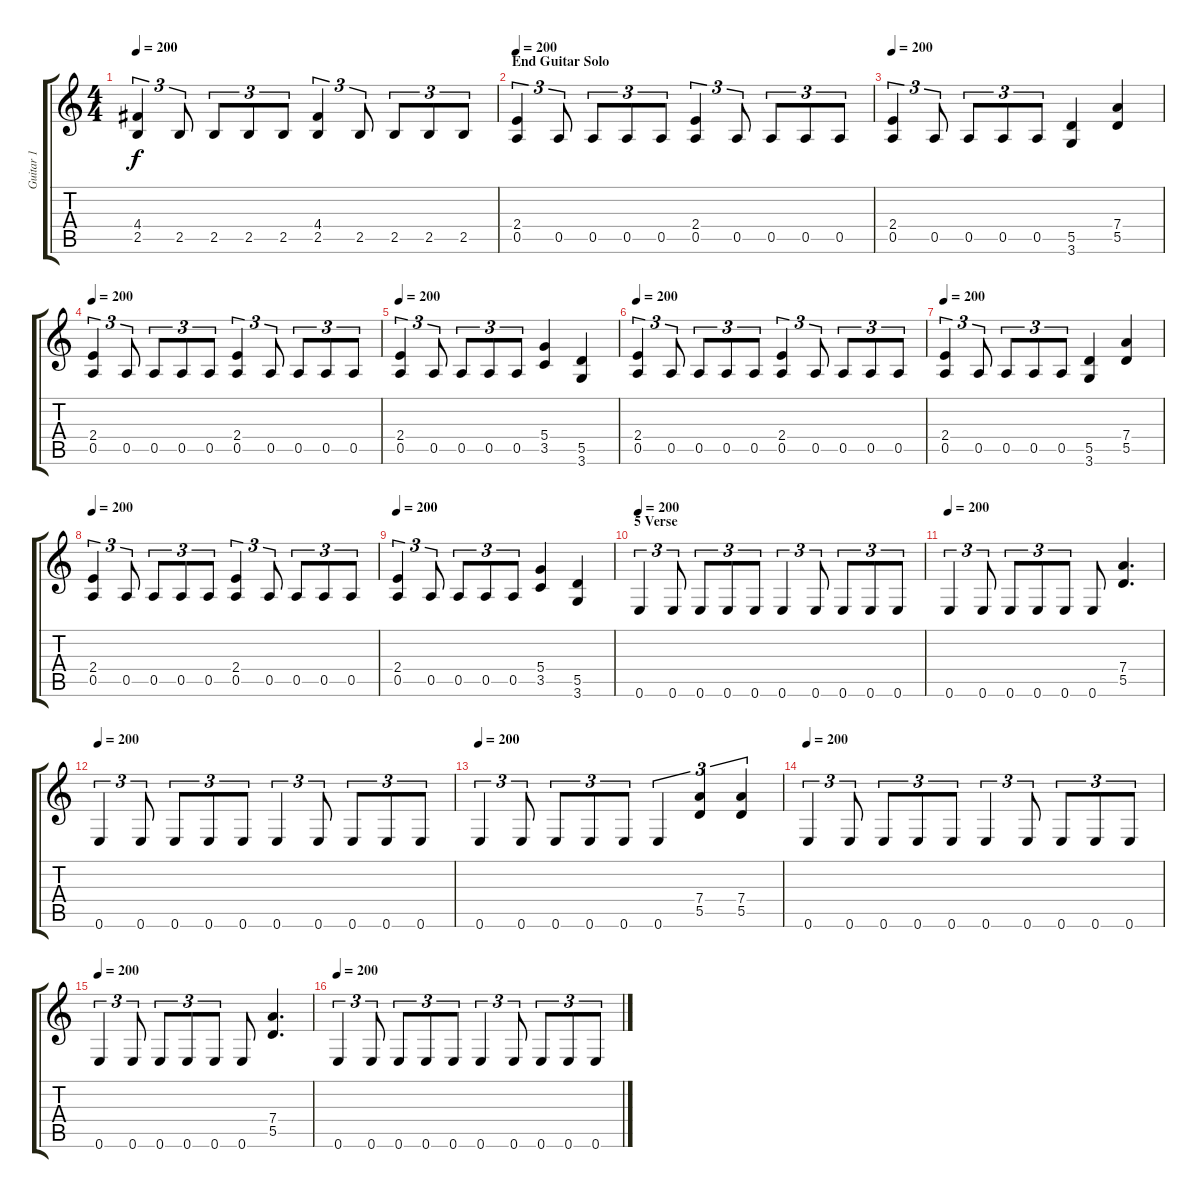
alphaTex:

\track ("Guitar 1" "Guitar 1") {instrument distortionguitar}
\staff {score tabs}
\tuning (E4 B3 G3 D3 A2 E2) {hide}
\ts (4 4)
\tempo 200
\clef g2
\ks c
(4.4 2.5).4{tu (3 2) dy f} 2.5.8{tu (3 2)} 2.5.8{tu (3 2)} 2.5.8{tu (3 2)} 2.5.8{tu (3 2)} (4.4 2.5).4{tu (3 2)} 2.5.8{tu (3 2)} 2.5.8{tu (3 2)} 2.5.8{tu (3 2)} 2.5.8{tu (3 2)} |
\section ("" "End Guitar Solo")
\tempo 200
(2.4 0.5).4{tu (3 2) volume 13} 0.5.8{tu (3 2)} 0.5.8{tu (3 2)} 0.5.8{tu (3 2)} 0.5.8{tu (3 2)} (2.4 0.5).4{tu (3 2)} 0.5.8{tu (3 2)} 0.5.8{tu (3 2)} 0.5.8{tu (3 2)} 0.5.8{tu (3 2)} |
\tempo 200
(2.4 0.5).4{tu (3 2)} 0.5.8{tu (3 2)} 0.5.8{tu (3 2)} 0.5.8{tu (3 2)} 0.5.8{tu (3 2)} (5.5 3.6).4 (7.4 5.5).4 |
\tempo 200
(2.4 0.5).4{tu (3 2)} 0.5.8{tu (3 2)} 0.5.8{tu (3 2)} 0.5.8{tu (3 2)} 0.5.8{tu (3 2)} (2.4 0.5).4{tu (3 2)} 0.5.8{tu (3 2)} 0.5.8{tu (3 2)} 0.5.8{tu (3 2)} 0.5.8{tu (3 2)} |
\tempo 200
(2.4 0.5).4{tu (3 2)} 0.5.8{tu (3 2)} 0.5.8{tu (3 2)} 0.5.8{tu (3 2)} 0.5.8{tu (3 2)} (5.4 3.5).4 (5.5 3.6).4 |
\tempo 200
(2.4 0.5).4{tu (3 2)} 0.5.8{tu (3 2)} 0.5.8{tu (3 2)} 0.5.8{tu (3 2)} 0.5.8{tu (3 2)} (2.4 0.5).4{tu (3 2)} 0.5.8{tu (3 2)} 0.5.8{tu (3 2)} 0.5.8{tu (3 2)} 0.5.8{tu (3 2)} |
\tempo 200
(2.4 0.5).4{tu (3 2)} 0.5.8{tu (3 2)} 0.5.8{tu (3 2)} 0.5.8{tu (3 2)} 0.5.8{tu (3 2)} (5.5 3.6).4 (7.4 5.5).4 |
\tempo 200
(2.4 0.5).4{tu (3 2)} 0.5.8{tu (3 2)} 0.5.8{tu (3 2)} 0.5.8{tu (3 2)} 0.5.8{tu (3 2)} (2.4 0.5).4{tu (3 2)} 0.5.8{tu (3 2)} 0.5.8{tu (3 2)} 0.5.8{tu (3 2)} 0.5.8{tu (3 2)} |
\tempo 200
(2.4 0.5).4{tu (3 2)} 0.5.8{tu (3 2)} 0.5.8{tu (3 2)} 0.5.8{tu (3 2)} 0.5.8{tu (3 2)} (5.4 3.5).4 (5.5 3.6).4 |
\section ("" "5 Verse")
\tempo 200
0.6.4{tu (3 2)} 0.6.8{tu (3 2)} 0.6.8{tu (3 2)} 0.6.8{tu (3 2)} 0.6.8{tu (3 2)} 0.6.4{tu (3 2)} 0.6.8{tu (3 2)} 0.6.8{tu (3 2)} 0.6.8{tu (3 2)} 0.6.8{tu (3 2)} |
\tempo 200
0.6.4{tu (3 2)} 0.6.8{tu (3 2)} 0.6.8{tu (3 2)} 0.6.8{tu (3 2)} 0.6.8{tu (3 2)} 0.6.8 (7.4 5.5).4{d} |
\tempo 200
0.6.4{tu (3 2)} 0.6.8{tu (3 2)} 0.6.8{tu (3 2)} 0.6.8{tu (3 2)} 0.6.8{tu (3 2)} 0.6.4{tu (3 2)} 0.6.8{tu (3 2)} 0.6.8{tu (3 2)} 0.6.8{tu (3 2)} 0.6.8{tu (3 2)} |
\tempo 200
0.6.4{tu (3 2)} 0.6.8{tu (3 2)} 0.6.8{tu (3 2)} 0.6.8{tu (3 2)} 0.6.8{tu (3 2)} 0.6.4{tu (3 2)} (7.4 5.5).4{tu (3 2)} (7.4 5.5).4{tu (3 2)} |
\tempo 200
0.6.4{tu (3 2)} 0.6.8{tu (3 2)} 0.6.8{tu (3 2)} 0.6.8{tu (3 2)} 0.6.8{tu (3 2)} 0.6.4{tu (3 2)} 0.6.8{tu (3 2)} 0.6.8{tu (3 2)} 0.6.8{tu (3 2)} 0.6.8{tu (3 2)} |
\tempo 200
0.6.4{tu (3 2)} 0.6.8{tu (3 2)} 0.6.8{tu (3 2)} 0.6.8{tu (3 2)} 0.6.8{tu (3 2)} 0.6.8 (7.4 5.5).4{d} |
\tempo 200
0.6.4{tu (3 2)} 0.6.8{tu (3 2)} 0.6.8{tu (3 2)} 0.6.8{tu (3 2)} 0.6.8{tu (3 2)} 0.6.4{tu (3 2)} 0.6.8{tu (3 2)} 0.6.8{tu (3 2)} 0.6.8{tu (3 2)} 0.6.8{tu (3 2)}
